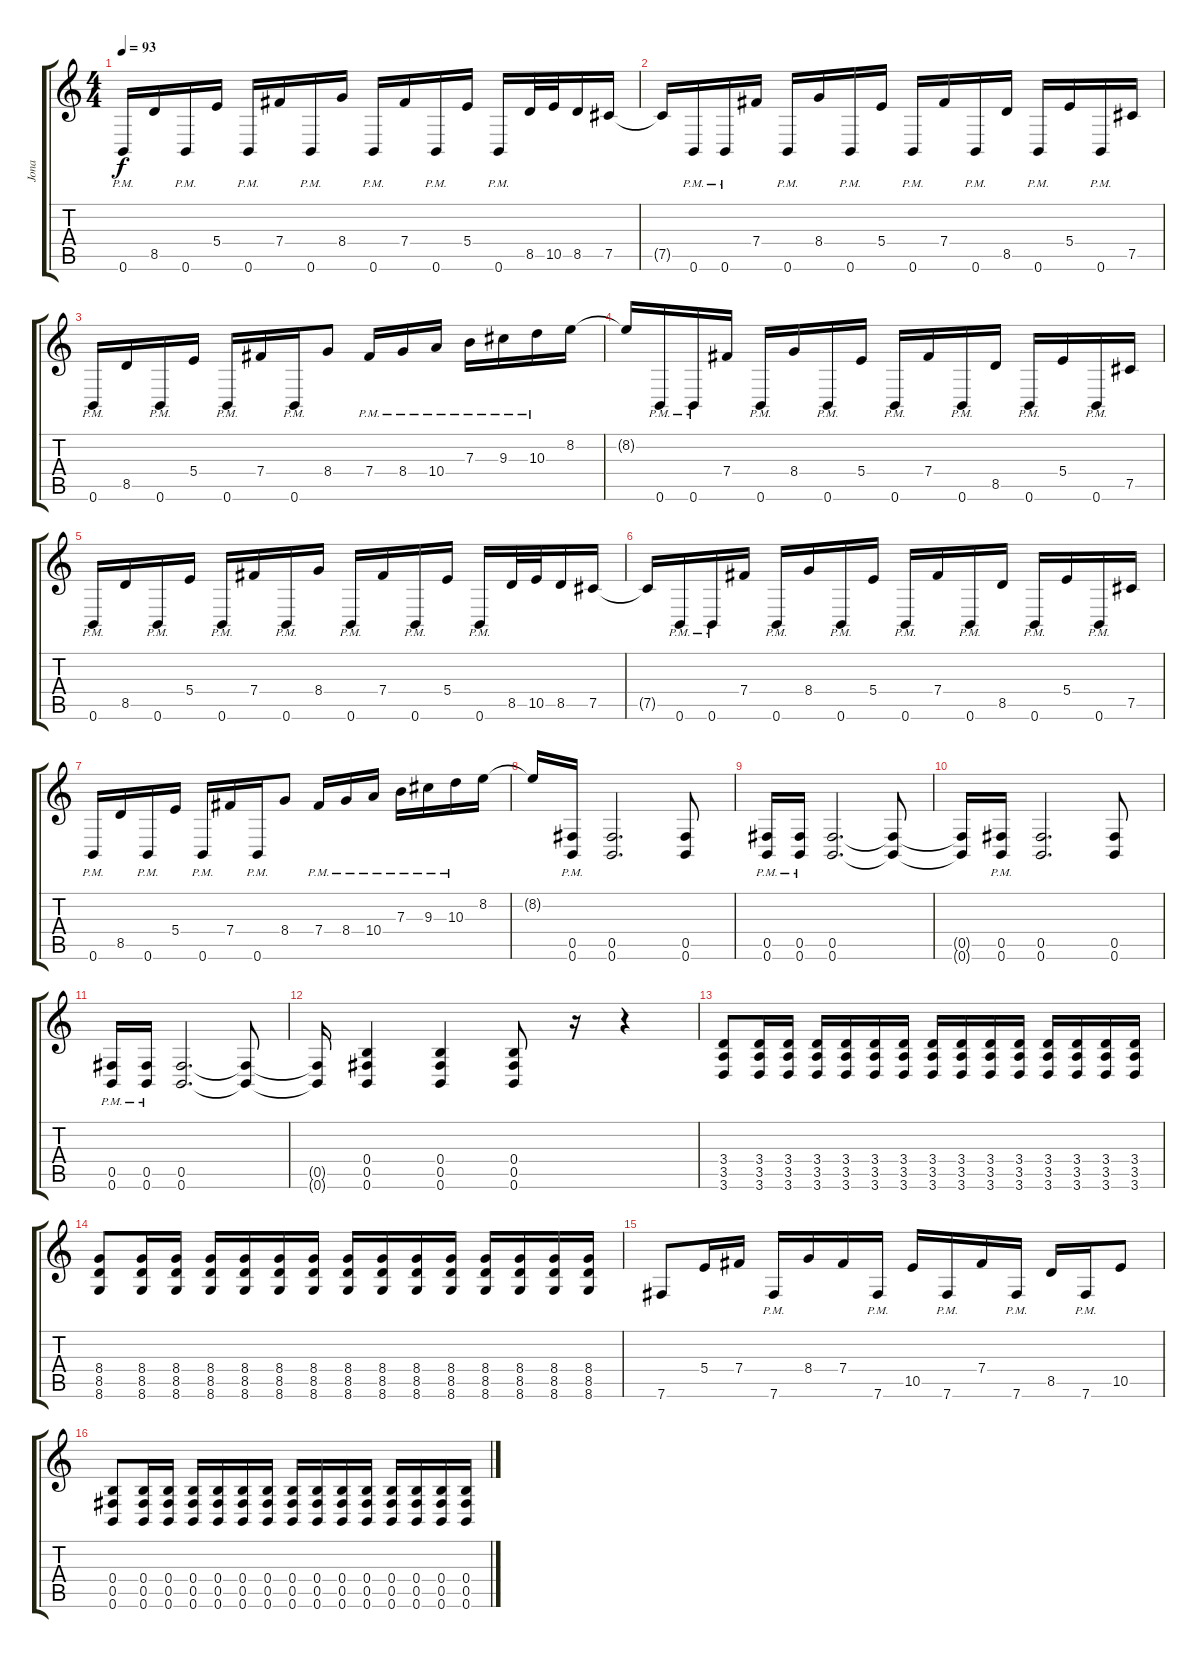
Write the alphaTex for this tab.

\track ("Jona" "Jona") {instrument distortionguitar}
\staff {score tabs}
\tuning (Db4 Ab3 E3 B2 Gb2 B1) {hide}
\ts (4 4)
\tempo 93
\clef g2
\ks c
0.6{pm}.16{dy f} 8.5.16 0.6{pm}.16 5.4.16 0.6{pm}.16 7.4.16 0.6{pm}.16 8.4.16 0.6{pm}.16 7.4.16 0.6{pm}.16 5.4.16 0.6{pm}.16 8.5.32 10.5.32 8.5.16 7.5.16 |
7.5{t}.16 0.6{pm}.16 0.6{pm}.16 7.4.16 0.6{pm}.16 8.4.16 0.6{pm}.16 5.4.16 0.6{pm}.16 7.4.16 0.6{pm}.16 8.5.16 0.6{pm}.16 5.4.16 0.6{pm}.16 7.5.16 |
0.6{pm}.16 8.5.16 0.6{pm}.16 5.4.16 0.6{pm}.16 7.4.16 0.6{pm}.16 8.4.8 7.4{pm}.16 8.4{pm}.16 10.4{pm}.16 7.3{pm}.16 9.3{pm}.16 10.3{pm}.16 8.2.16 |
8.2{t}.16 0.6{pm}.16 0.6{pm}.16 7.4.16 0.6{pm}.16 8.4.16 0.6{pm}.16 5.4.16 0.6{pm}.16 7.4.16 0.6{pm}.16 8.5.16 0.6{pm}.16 5.4.16 0.6{pm}.16 7.5.16 |
0.6{pm}.16 8.5.16 0.6{pm}.16 5.4.16 0.6{pm}.16 7.4.16 0.6{pm}.16 8.4.16 0.6{pm}.16 7.4.16 0.6{pm}.16 5.4.16 0.6{pm}.16 8.5.32 10.5.32 8.5.16 7.5.16 |
7.5{t}.16 0.6{pm}.16 0.6{pm}.16 7.4.16 0.6{pm}.16 8.4.16 0.6{pm}.16 5.4.16 0.6{pm}.16 7.4.16 0.6{pm}.16 8.5.16 0.6{pm}.16 5.4.16 0.6{pm}.16 7.5.16 |
0.6{pm}.16 8.5.16 0.6{pm}.16 5.4.16 0.6{pm}.16 7.4.16 0.6{pm}.16 8.4.8 7.4{pm}.16 8.4{pm}.16 10.4{pm}.16 7.3{pm}.16 9.3{pm}.16 10.3{pm}.16 8.2.16 |
8.2{t}.16 (0.5{pm} 0.6{pm}).16 (0.5 0.6).2{d} (0.5 0.6).8 |
(0.5{pm} 0.6{pm}).16 (0.5{pm} 0.6{pm}).16 (0.5 0.6).2{d} (0.5{t} 0.6{t}).8 |
(0.5{t} 0.6{t}).16 (0.5{pm} 0.6{pm}).16 (0.5 0.6).2{d} (0.5 0.6).8 |
(0.5{pm} 0.6{pm}).16 (0.5{pm} 0.6{pm}).16 (0.5 0.6).2{d} (0.5{t} 0.6{t}).8 |
(0.5{t} 0.6{t}).16 (0.4 0.5 0.6).4 (0.4 0.5 0.6).4 (0.4 0.5 0.6).8 r.16 r.4 |
(3.4 3.5 3.6).8 (3.4 3.5 3.6).16 (3.4 3.5 3.6).16 (3.4 3.5 3.6).16 (3.4 3.5 3.6).16 (3.4 3.5 3.6).16 (3.4 3.5 3.6).16 (3.4 3.5 3.6).16 (3.4 3.5 3.6).16 (3.4 3.5 3.6).16 (3.4 3.5 3.6).16 (3.4 3.5 3.6).16 (3.4 3.5 3.6).16 (3.4 3.5 3.6).16 (3.4 3.5 3.6).16 |
(8.4 8.5 8.6).8 (8.4 8.5 8.6).16 (8.4 8.5 8.6).16 (8.4 8.5 8.6).16 (8.4 8.5 8.6).16 (8.4 8.5 8.6).16 (8.4 8.5 8.6).16 (8.4 8.5 8.6).16 (8.4 8.5 8.6).16 (8.4 8.5 8.6).16 (8.4 8.5 8.6).16 (8.4 8.5 8.6).16 (8.4 8.5 8.6).16 (8.4 8.5 8.6).16 (8.4 8.5 8.6).16 |
7.6.8 5.4.16 7.4.16 7.6{pm}.16 8.4.16 7.4.16 7.6{pm}.16 10.5.16 7.6{pm}.16 7.4.16 7.6{pm}.16 8.5.16 7.6{pm}.16 10.5.8 |
(0.4 0.5 0.6).8 (0.4 0.5 0.6).16 (0.4 0.5 0.6).16 (0.4 0.5 0.6).16 (0.4 0.5 0.6).16 (0.4 0.5 0.6).16 (0.4 0.5 0.6).16 (0.4 0.5 0.6).16 (0.4 0.5 0.6).16 (0.4 0.5 0.6).16 (0.4 0.5 0.6).16 (0.4 0.5 0.6).16 (0.4 0.5 0.6).16 (0.4 0.5 0.6).16 (0.4 0.5 0.6).16
